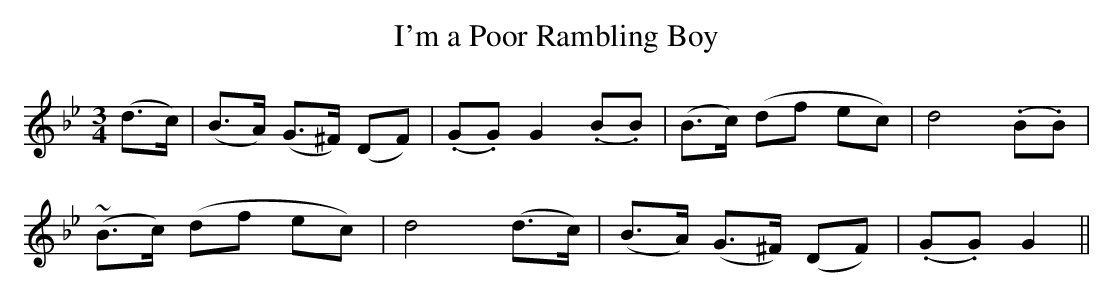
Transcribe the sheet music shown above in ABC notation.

X:1
T: I'm a Poor Rambling Boy
M: 3/4
L: 1/8
K: Gm
(d>c)|(B>A) (G>^F) (DF)|(.G.G) G2 (.B.B)|(B>c) (df ec)|d4 (.B.B)|
(~B>c) (df ec)|d4 (d>c)|(B>A) (G>^F) (DF)|(.G.G) G2||
